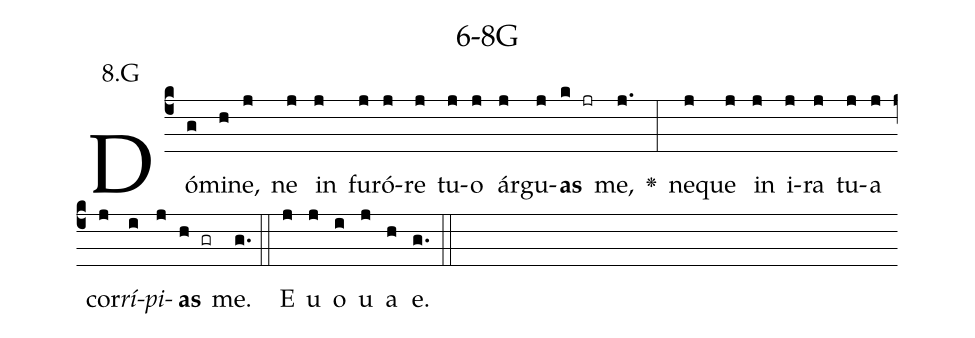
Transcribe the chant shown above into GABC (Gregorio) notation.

name: 6-8G;
annotation: 8.G;
%%
(c4)Dó(g)mi(h)ne,(j) ne(j) in(j) fu(j)ró(j)re(j) tu(j)o(j) ár(j)gu(j)<b>as</b>(k jr) me,(j.) <v>\greheightstar</v>(:) ne(j)que(j) in(j) i(j)ra(j) tu(j)a(j) cor(j)<i>rí</i>(i)<i>pi</i>(j)<b>as</b>(h gr) me.(g.) (::) E(j) u(j) o(i) u(j) a(h) e.(g.) (::)
